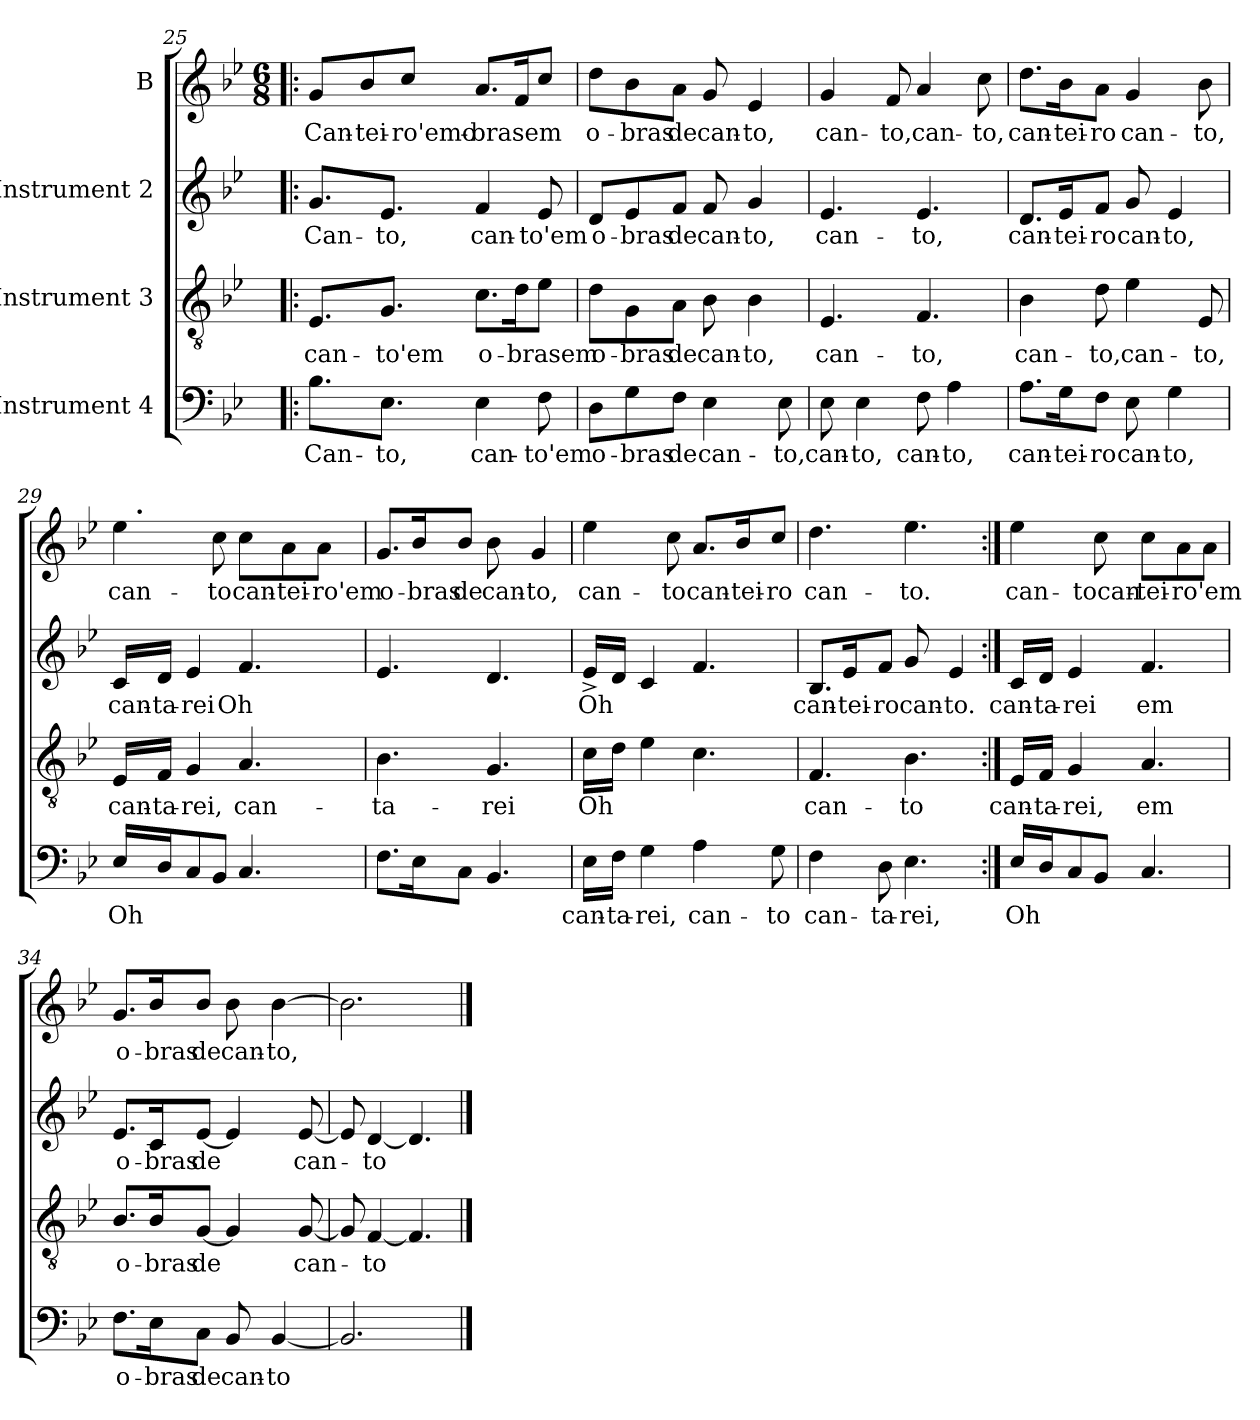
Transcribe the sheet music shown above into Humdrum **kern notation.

**kern	**text	**kern	**text	**kern	**text	**kern	**text
*part4	*part4	*part3	*part3	*part2	*part2	*part1	*part1
*staff4	*staff4	*staff3	*staff3	*staff2	*staff2	*staff1	*staff1
*I"Instrument 4	*	*I"Instrument 3	*	*I"Instrument 2	*	*I"B	*
*clefF4	*	*clefGv2	*	*clefG2	*	*clefG2	*
*k[b-e-]	*	*k[b-e-]	*	*k[b-e-]	*	*k[b-e-]	*
*B-:	*	*B-:	*	*B-:	*	*B-:	*
*	*	*	*	*	*	*M6/8	*
=25!|:	=25!|:	=25!|:	=25!|:	=25!|:	=25!|:	=25!|:	=25!|:
!	!LO:LY:b:cj	!	!LO:LY:b	!	!LO:LY:b:cj	!	!LO:LY:b
8.B-\L	Can-	8.E-/L	can-	8.g/L	Can-	8g/L	Can-
!	!	!	!	!	!	!	!LO:LY:b:cj
.	.	.	.	.	.	8b-/	-tei-
!	!LO:LY:b:cj	!	!LO:LY:b:rj	!	!LO:LY:b:cj	!	!
8.E-\J	-to,	8.G/J	-to'em	8.e-/J	-to,	.	.
!	!	!	!	!	!	!	!LO:LY:b:cj
.	.	.	.	.	.	8cc/J	-ro'emo-
!	!LO:LY:b:cj	!	!LO:LY:b:rj	!	!LO:LY:b:cj	!	!LO:LY:b:cj
4E-\	can-	8.c\L	o-	4f/	can-	8.a/L	-brasem
!	!	!	!LO:LY:b:cj	!	!	!	!
.	.	16d\	-brasem	.	.	16f/	.
!	!LO:LY:b:cj	!	!	!	!LO:LY:b:cj	!	!
8F\	-to'em	8e-\J	.	8e-/	-to'em	8cc/J	.
=26	=26	=26	=26	=26	=26	=26	=26
!	!LO:LY:b	!	!LO:LY:b	!	!LO:LY:b	!	!LO:LY:b
8D\L	o-	8d\L	o-	8d/L	o-	8dd\L	o-
!	!LO:LY:b:rj	!	!LO:LY:b:rj	!	!LO:LY:b:rj	!	!LO:LY:b:rj
8G\	-bras	8G\	-bras	8e-/	-bras	8b-\	-bras
!	!LO:LY:b:cj	!	!LO:LY:b:cj	!	!LO:LY:b:cj	!	!LO:LY:b:cj
8F\J	de	8A\J	de	8f/J	de	8a\J	de
!	!LO:LY:b:cj	!	!LO:LY:b:cj	!	!LO:LY:b:cj	!	!LO:LY:b:cj
4E-\	can-	8B-\	can-	8f/	can-	8g/	can-
!	!	!	!LO:LY:b:rj	!	!LO:LY:b:rj	!	!LO:LY:b:rj
.	.	4B-\	-to,	4g/	-to,	4e-/	-to,
!	!LO:LY:b:cj	!	!	!	!	!	!
8E-\	-to,	.	.	.	.	.	.
!!LO:LB:g=z
=27	=27	=27	=27	=27	=27	=27	=27
!	!LO:LY:b:cj	!	!LO:LY:b:cj	!	!LO:LY:b:cj	!	!LO:LY:b:cj
8E-\	can-	4.E-/	can-	4.e-/	can-	4g/	can-
!	!LO:LY:b:cj	!	!	!	!	!	!
4E-\	-to,	.	.	.	.	.	.
!	!	!	!	!	!	!	!LO:LY:b:cj
.	.	.	.	.	.	8f/	-to,
!	!LO:LY:b:cj	!	!LO:LY:b:cj	!	!LO:LY:b:cj	!	!LO:LY:b:cj
8F\	can-	4.F/	-to,	4.e-/	-to,	4a/	can-
!	!LO:LY:b:cj	!	!	!	!	!	!
4A\	-to,	.	.	.	.	.	.
!	!	!	!	!	!	!	!LO:LY:b:cj
.	.	.	.	.	.	8cc\	-to,
=28	=28	=28	=28	=28	=28	=28	=28
!	!LO:LY:b:cj	!	!LO:LY:b:cj	!	!LO:LY:b:cj	!	!LO:LY:b:cj
8.A\L	can-	4B-\	can-	8.d/L	can-	8.dd\L	can-
!	!LO:LY:b:cj	!	!	!	!LO:LY:b:cj	!	!LO:LY:b:cj
16G\	-tei-	.	.	16e-/	-tei-	16b-\	-tei-
!	!LO:LY:b:cj	!	!LO:LY:b:cj	!	!LO:LY:b:cj	!	!LO:LY:b:cj
8F\J	-ro	8d\	-to,	8f/J	-ro	8a\J	-ro
!	!LO:LY:b:cj	!	!LO:LY:b:cj	!	!LO:LY:b:cj	!	!LO:LY:b:cj
8E-\	can-	4e-\	can-	8g/	can-	4g/	can-
!	!LO:LY:b:cj	!	!	!	!LO:LY:b:cj	!	!
4G\	-to,	.	.	4e-/	-to,	.	.
!	!	!	!LO:LY:b:cj	!	!	!	!LO:LY:b:cj
.	.	8E-/	-to,	.	.	8b-\	-to,
=29	=29	=29	=29	=29	=29	=29	=29
!	!LO:LY:b:cj	!	!LO:LY:b	!	!LO:LY:b:cj	!	!LO:LY:b:cj
*	*	*	*	*	*	*^	*
16E-/L	Oh	16E-/L	can-	16c/L	can-	4ee-\	32ryy	can-
!	!	!	!	!	!	!	!LO:TX:a:B:t=.	!
.	.	.	.	.	.	.	2ryy	.
!	!	!	!LO:LY:b:cj	!	!LO:LY:b:rj	!	!	!
16D/	.	16F/J	-ta-	16d/J	-ta-	.	.	.
!	!	!	!LO:LY:b:rj	!	!LO:LY:b:cj	!	!	!
8C/	.	4G/	-rei,	4e-/	-rei	.	.	.
!	!	!	!	!	!	!	!	!LO:LY:b:rj
8BB-/J	.	.	.	.	.	8cc\	.	-to
!	!	!	!LO:LY:b:cj	!	!LO:LY:b:cj	!	!	!LO:LY:b:cj
4.C/	.	4.A/	can-	4.f/	Oh	8cc\L	.	can-
!	!	!	!	!	!	!	!	!LO:LY:b:rj
.	.	.	.	.	.	8a\	.	-tei-
.	.	.	.	.	.	.	8..ryy	.
!	!	!	!	!	!	!	!	!LO:LY:b:cj
.	.	.	.	.	.	8a\J	.	-ro'em
=30	=30	=30	=30	=30	=30	=30	=30	=30
!	!	!	!LO:LY:b:cj	!	!	!	!	!LO:LY:b:rj
*	*	*	*	*	*	*v	*v	*
8.F\L	.	4.B-\	-ta-	4.e-/	.	8.g/L	o-
!	!	!	!	!	!	!	!LO:LY:b:cj
16E-\	.	.	.	.	.	16b-/	-bras
!	!	!	!	!	!	!	!LO:LY:b:cj
8C\J	.	.	.	.	.	8b-/J	de
!	!	!	!LO:LY:b:cj	!	!	!	!LO:LY:b:cj
4.BB-/	.	4.G/	-rei	4.d/	.	8b-\	can-
!	!	!	!	!	!	!	!LO:LY:b:cj
.	.	.	.	.	.	4g/	-to,
!!LO:LB:g=z
=31	=31	=31	=31	=31	=31	=31	=31
!	!LO:LY:b	!	!LO:LY:b:cj	!	!LO:LY:b:cj	!	!LO:LY:b:cj
16E-\L	can-	16c\L	Oh	16e-^>/L	Oh	4ee-\	can-
!	!LO:LY:b:cj	!	!	!	!	!	!
16F\J	-ta-	16d\J	.	16d/J	.	.	.
!	!LO:LY:b:rj	!	!	!	!	!	!
4G\	-rei,	4e-\	.	4c/	.	.	.
!	!	!	!	!	!	!	!LO:LY:b:cj
.	.	.	.	.	.	8cc\	-to
!	!LO:LY:b:cj	!	!	!	!	!	!LO:LY:b
4A\	can-	4.c\	.	4.f/	.	8.a/L	can-
!	!	!	!	!	!	!	!LO:LY:b:cj
.	.	.	.	.	.	16b-/	-tei-
!	!LO:LY:b:cj	!	!	!	!	!	!LO:LY:b:rj
8G\	-to	.	.	.	.	8cc/J	-ro
=32	=32	=32	=32	=32	=32	=32	=32
!	!LO:LY:b:cj	!	!LO:LY:b:cj	!	!LO:LY:b:cj	!	!LO:LY:b:cj
4F\	can-	4.F/	can-	8.B-/L	can-	4.dd\	can-
!	!	!	!	!	!LO:LY:b:cj	!	!
.	.	.	.	16e-/	-tei-	.	.
!	!LO:LY:b	!	!	!	!LO:LY:b:rj	!	!
8D\	-ta-	.	.	8f/J	-ro	.	.
!	!LO:LY:b:rj	!	!LO:LY:b:cj	!	!LO:LY:b:cj	!	!LO:LY:b:rj
4.E-\	-rei,	4.B-\	-to	8g/	can-	4.ee-\	-to.
!	!	!	!	!	!LO:LY:b:rj	!	!
.	.	.	.	4e-/	-to.	.	.
=33:|!	=33:|!	=33:|!	=33:|!	=33:|!	=33:|!	=33:|!	=33:|!
!	!LO:LY:b:cj	!	!LO:LY:b	!	!LO:LY:b	!	!LO:LY:b:cj
16E-/L	Oh	16E-/L	can-	16c/L	can-	4ee-\	can-
!	!	!	!LO:LY:b:cj	!	!LO:LY:b:cj	!	!
16D/	.	16F/J	-ta-	16d/J	-ta-	.	.
!	!	!	!LO:LY:b:rj	!	!LO:LY:b:rj	!	!
8C/	.	4G/	-rei,	4e-/	-rei	.	.
!	!	!	!	!	!	!	!LO:LY:b
8BB-/J	.	.	.	.	.	8cc\	-tocan-
!	!	!	!LO:LY:b:cj	!	!LO:LY:b:cj	!	!LO:LY:b:cj
4.C/	.	4.A/	em	4.f/	em	8cc\L	-tei-
!	!	!	!	!	!	!	!LO:LY:b:cj
.	.	.	.	.	.	8a\	-ro'em
.	.	.	.	.	.	8a\J	.
=34	=34	=34	=34	=34	=34	=34	=34
!	!LO:LY:b	!	!LO:LY:b	!	!LO:LY:b	!	!LO:LY:b
8.F\L	o-	8.B-/L	o-	8.e-/L	o-	8.g/L	o-
!	!LO:LY:b:rj	!	!LO:LY:b:rj	!	!LO:LY:b:rj	!	!LO:LY:b:rj
16E-\	-bras	16B-/	-bras	16c/	-bras	16b-/	-bras
!	!LO:LY:b:cj	!	!LO:LY:b:cj	!	!LO:LY:b:cj	!	!LO:LY:b:cj
8C\J	de	[<8G/J	de	[<8e-/J	de	8b-/J	de
!	!LO:LY:b:cj	!	!	!	!	!	!LO:LY:b:cj
8BB-/	can-	4G/]	.	4e-/]	.	8b-\	can-
!	!LO:LY:b:cj	!	!	!	!	!	!LO:LY:b:rj
[<4BB-/	-to	.	.	.	.	[>4b-\	-to,
!	!	!	!LO:LY:b	!	!LO:LY:b	!	!
.	.	[<8G/	can-	[<8e-/	can-	.	.
=35	=35	=35	=35	=35	=35	=35	=35
2.BB-/]	.	8G/]	.	8e-/]	.	2.b-\]	.
!	!	!	!LO:LY:b:cj	!	!LO:LY:b:cj	!	!
.	.	[<4F/	-to	[<4d/	-to	.	.
.	.	4.F/]	.	4.d/]	.	.	.
==	==	==	==	==	==	==	==
*-	*-	*-	*-	*-	*-	*-	*-
